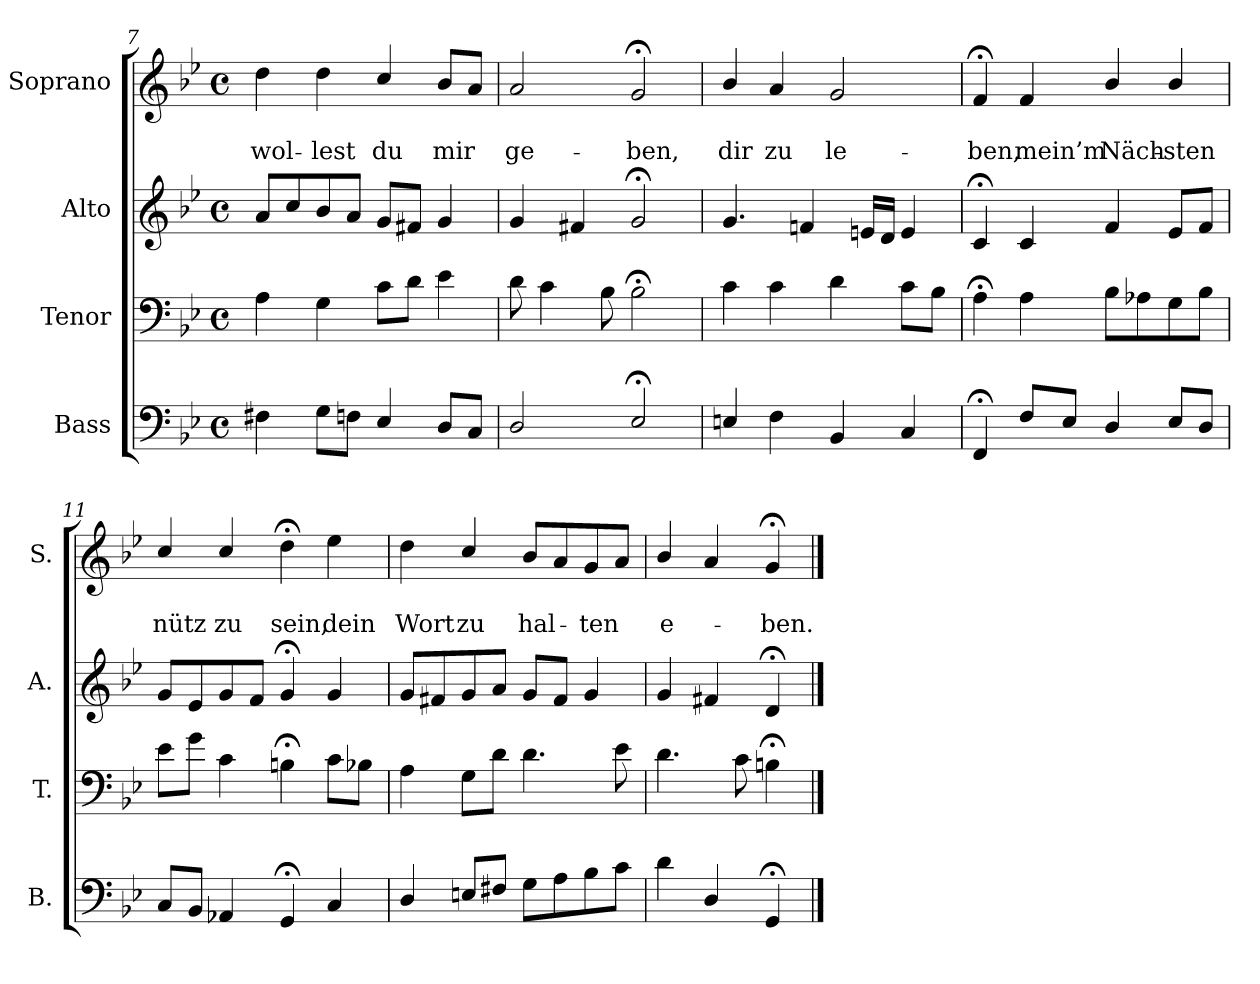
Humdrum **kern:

**kern	**kern	**kern	**kern	**text	**text
*part4	*part3	*part2	*part1	*part1	*part1
*staff4	*staff3	*staff2	*staff1	*staff1	*staff1
*I"Bass	*I"Tenor	*I"Alto	*I"Soprano	*	*
*I'B.	*I'T.	*I'A.	*I'S.	*	*
*clefF4	*clefF4	*clefG2	*clefG2	*	*
*k[b-e-]	*k[b-e-]	*k[b-e-]	*k[b-e-]	*	*
*g:	*g:	*g:	*g:	*	*
*M4/4	*M4/4	*M4/4	*M4/4	*	*
*met(c)	*met(c)	*met(c)	*met(c)	*	*
=7	=7	=7	=7	=7	=7
4F#X\	4A\	8a/L	4dd\	.	wol-
.	.	8cc/	.	.	.
8G\L	4G\	8b-/	4dd\	.	-lest
8Fn\J	.	8a/J	.	.	.
4E-/	8c\L	8g/L	4cc/	.	du
.	8d\J	8f#X/J	.	.	.
8D/L	4e-\	4g/	8b-/L	.	mir
8C/J	.	.	8a/J	.	.
=8	=8	=8	=8	=8	=8
2D/	8d\	4g/	2a/	.	ge-
.	4c\	.	.	.	.
.	.	4f#X/	.	.	.
.	8B-\	.	.	.	.
2E-;</	2B-;<\	2g;</	2g;</	.	-ben,
!!LO:PB:g=z
=9	=9	=9	=9	=9	=9
4En/	4c\	4.g/	4b-/	.	dir
4F\	4c\	.	4a/	.	zu
.	.	4fn/	.	.	.
4BB-/	4d\	.	2g/	.	le-
.	.	16en/LL	.	.	.
.	.	16d/JJ	.	.	.
4C/	8c\L	4e/	.	.	.
.	8B-\J	.	.	.	.
=10	=10	=10	=10	=10	=10
4FF;</	4A;<\	4c;</	4f;</	.	-ben,
8F/L	4A\	4c/	4f/	.	mein’m
8E-/J	.	.	.	.	.
4D/	8B-\L	4f/	4b-/	.	Näch-
.	8A-X\	.	.	.	.
8E-/L	8G\	8e-/L	4b-/	.	-sten
8D/J	8B-\J	8f/J	.	.	.
=11	=11	=11	=11	=11	=11
8C/L	8e-\L	8g/L	4cc/	.	nütz
8BB-/J	8g\J	8e-/	.	.	.
4AA-X/	4c\	8g/	4cc/	.	zu
.	.	8f/J	.	.	.
4GG;</	4Bn;<\	4g;</	4dd;<\	.	sein,
4C/	8c\L	4g/	4ee-\	.	dein
.	8B-X\J	.	.	.	.
=12	=12	=12	=12	=12	=12
4D/	4A\	8g/L	4dd\	.	Wort
.	.	8f#X/	.	.	.
8En/L	8G\L	8g/	4cc/	.	zu
8F#X/J	8d\J	8a/J	.	.	.
8G\L	4.d\	8g/L	8b-/L	.	hal-
8A\	.	8f#/J	8a/	.	.
8B-\	.	4g/	8g/	.	-ten
8c\J	8e-\	.	8a/J	.	.
=13	=13	=13	=13	=13	=13
4d\	4.d\	4g/	4b-/	.	e-
4D/	.	4f#X/	4a/	.	.
.	8c\	.	.	.	.
4GG;</	4Bn;<\	4d;</	4g;</	.	-ben.
==	==	==	==	==	==
*-	*-	*-	*-	*-	*-
